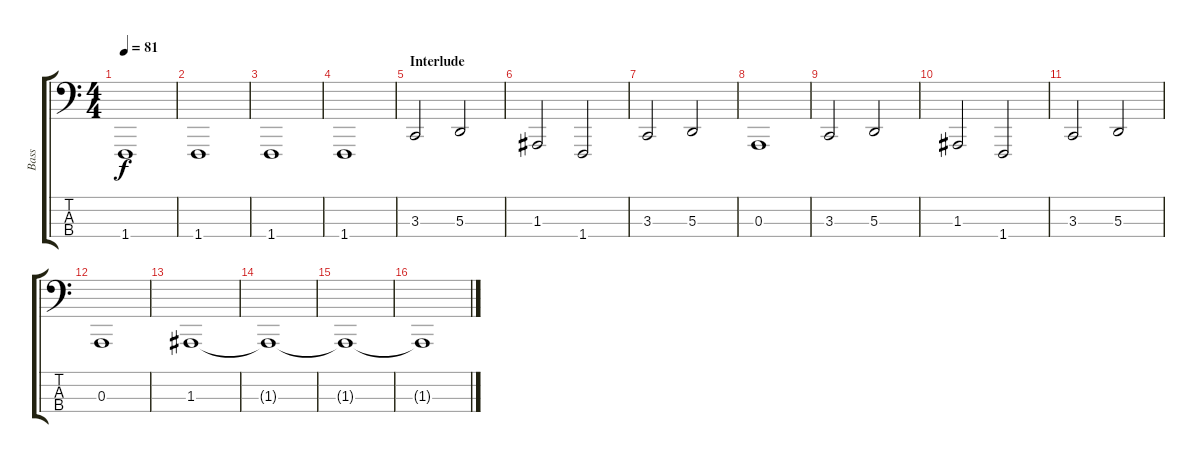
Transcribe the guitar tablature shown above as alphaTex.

\track ("Bass" "Bass") {instrument lead8bassandlead}
\staff {score tabs}
\tuning (G2 D2 A1 E1) {hide}
\ts (4 4)
\tempo 81
\clef f4
\ks c
1.4.1{dy f} |
1.4.1 |
1.4.1 |
1.4.1 |
\section ("" "Interlude")
3.3.2 5.3.2 |
1.3.2 1.4.2 |
3.3.2 5.3.2 |
0.3.1 |
3.3.2 5.3.2 |
1.3.2 1.4.2 |
3.3.2 5.3.2 |
0.3.1 |
1.3.1{volume 0} |
1.3{t}.1 |
1.3{t}.1 |
1.3{t}.1{volume 12}
